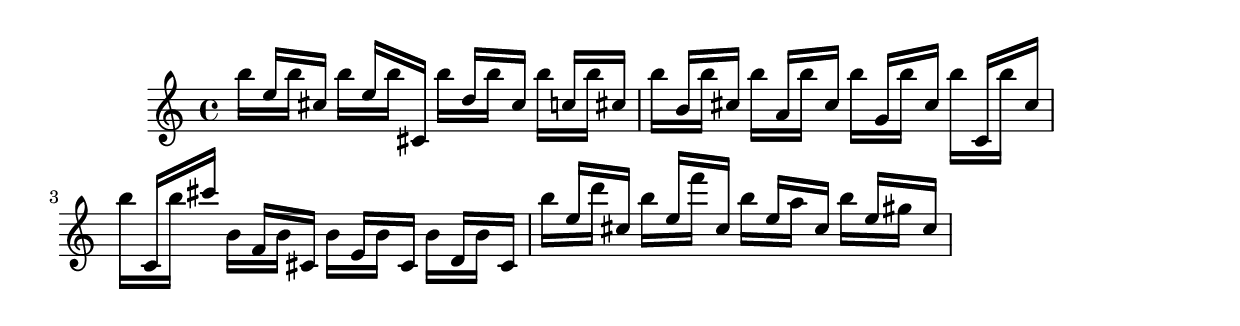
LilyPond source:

\header {
  texidoc = "Meshing stems in oppositely directed beams are handled
  correctly."  
}

\version "2.19.21"

\layout {
  ragged-right = ##t
}

{
  \relative { << { s16 e''16 [ s cis ] } \\ { b'16 [ s b ] } >> }
  \relative { << { s16 e''16 [ s cis, ] } \\ { b''16 [ s b ] } >> }
  \relative { << { s16 d''16 [ s cis ] } \\ { b'16 [ s b ] } >> }
  \relative { << { s16 c''16 [ s cis ] } \\ { b'16 [ s b ] } >> }
  \relative { << { s16 b'16 [ s cis ] } \\ { b'16 [ s b ] } >> }
  \relative { << { s16 a'16 [ s cis ] } \\ { b'16 [ s b ] } >> }
  \relative { << { s16 g'16 [ s cis ] } \\ { b'16 [ s b ] } >> }
  \relative { << { s16 c'16 [ s cis' ] } \\ { b'16 [ s b ] } >> }
  \relative { << { s16 c'16 [ s cis'' ] } \\ { b16 [ s b ] } >> }
  \relative { << { s16 f'16 [ s cis ] } \\ { b'16 [ s b ] } >> }
  \relative { << { s16 e'16 [ s cis ] } \\ { b'16 [ s b ] } >> }
  \relative { << { s16 d'16 [ s cis ] } \\ { b'16 [ s b ] } >> }
  \relative { << { s16 e''16 [ s cis ] } \\ { b'16 [ s d ] } >> }
  \relative { << { s16 e''16 [ s cis ] } \\ { b'16 [ s f' ] } >> }
  \relative { << { s16 e''16 [ s cis ] } \\ { b'16 [ s a ] } >> }
  \relative { << { s16 e''16 [ s cis ] } \\ { b'16 [ s gis ] } >> }
}
